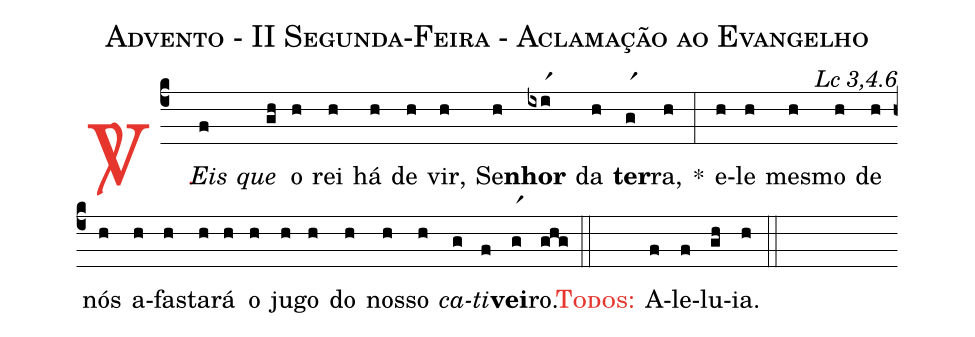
name: Advento - II Segunda-Feira - Aclamação ao Evangelho;
commentary: Lc 3,4.6;
%%
(c4)

<c><sp>V/</sp>.</c>() <i>Eis</i>(f) <i>que</i>(gh) o(h) rei(h) há(h) de(h) vir,(h) Se(h)<b>nhor</b>(ixir1) da(h) <b>ter</b>(gr1)ra,(h) *(:) e(h)le(h) mes(h)mo(h) de(h) nós(h) a(h)fas(h)ta(h)rá(h) o(h) ju(h)go(h) do(h) nos(h)so(h) <i>ca</i>(g)<i>ti</i>(f)<b>vei</b>(gr1)ro.(ghg)

(::)

<c><sc>Todos</sc>:</c>() A(f)le(f)lu(gh)ia.(h)

(::)
